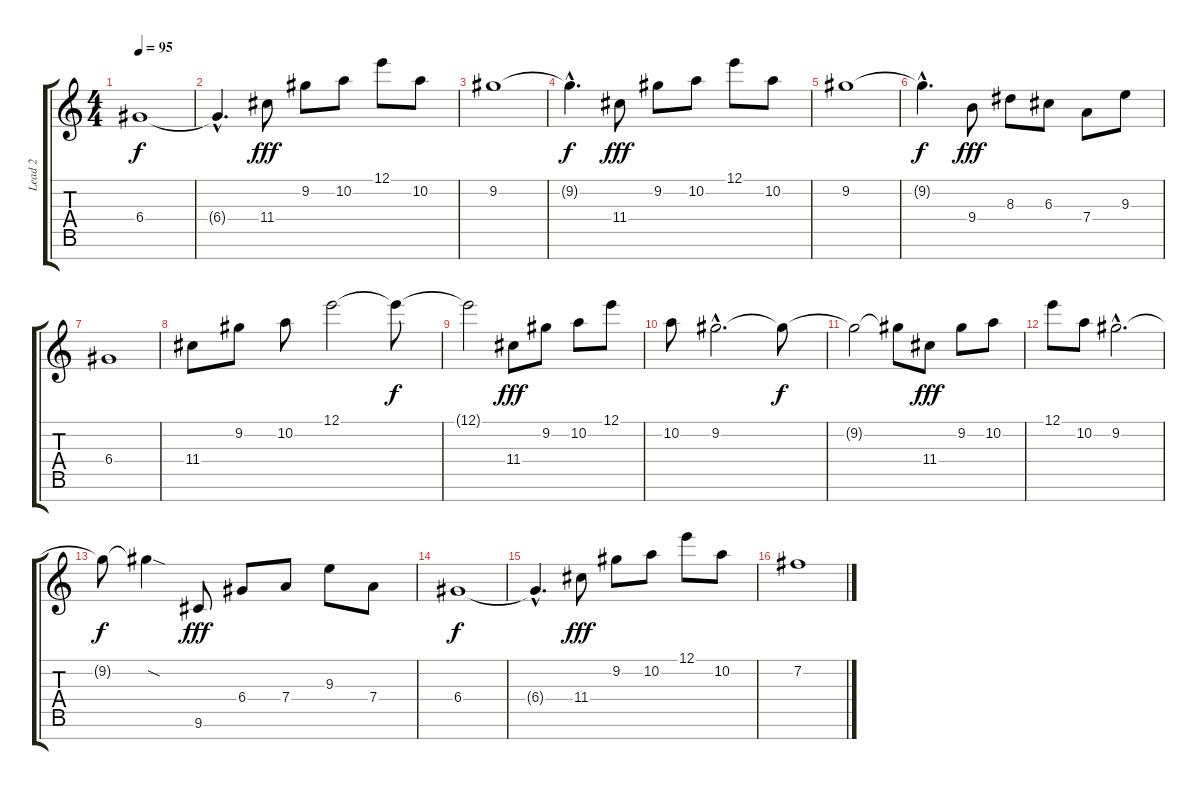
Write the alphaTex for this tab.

\track ("Lead 2" "Lead 2") {instrument distortionguitar}
\staff {score tabs}
\tuning (E4 B3 G3 D3 A2 E2 B1) {hide}
\ts (4 4)
\tempo 95
\clef g2
\ks c
6.4.1{dy f} |
6.4{hac t}.4{d} 11.4.8{dy fff} 9.2.8 10.2.8 12.1.8 10.2.8 |
9.2.1 |
9.2{hac t}.4{d dy f} 11.4.8{dy fff} 9.2.8 10.2.8 12.1.8 10.2.8 |
9.2.1 |
9.2{hac t}.4{d dy f} 9.4.8{dy fff} 8.3.8 6.3.8 7.4.8 9.3.8 |
6.4.1 |
11.4.8 9.2.8 10.2.8 12.1.2 12.1{t}.8{dy f} |
12.1{t}.2 11.4.8{dy fff} 9.2.8 10.2.8 12.1.8 |
10.2.8 9.2{hac}.2{d} 9.2{t}.8{dy f} |
9.2{t}.2 9.2{t}.8 11.4.8{dy fff} 9.2.8 10.2.8 |
12.1.8 10.2.8 9.2{hac}.2{d} |
9.2{t}.8{dy f} 9.2{sod t}.4 9.6.8{dy fff} 6.4.8 7.4.8 9.3.8 7.4.8 |
6.4.1{dy f} |
6.4{hac t}.4{d} 11.4.8{dy fff} 9.2.8 10.2.8 12.1.8 10.2.8 |
7.2.1
